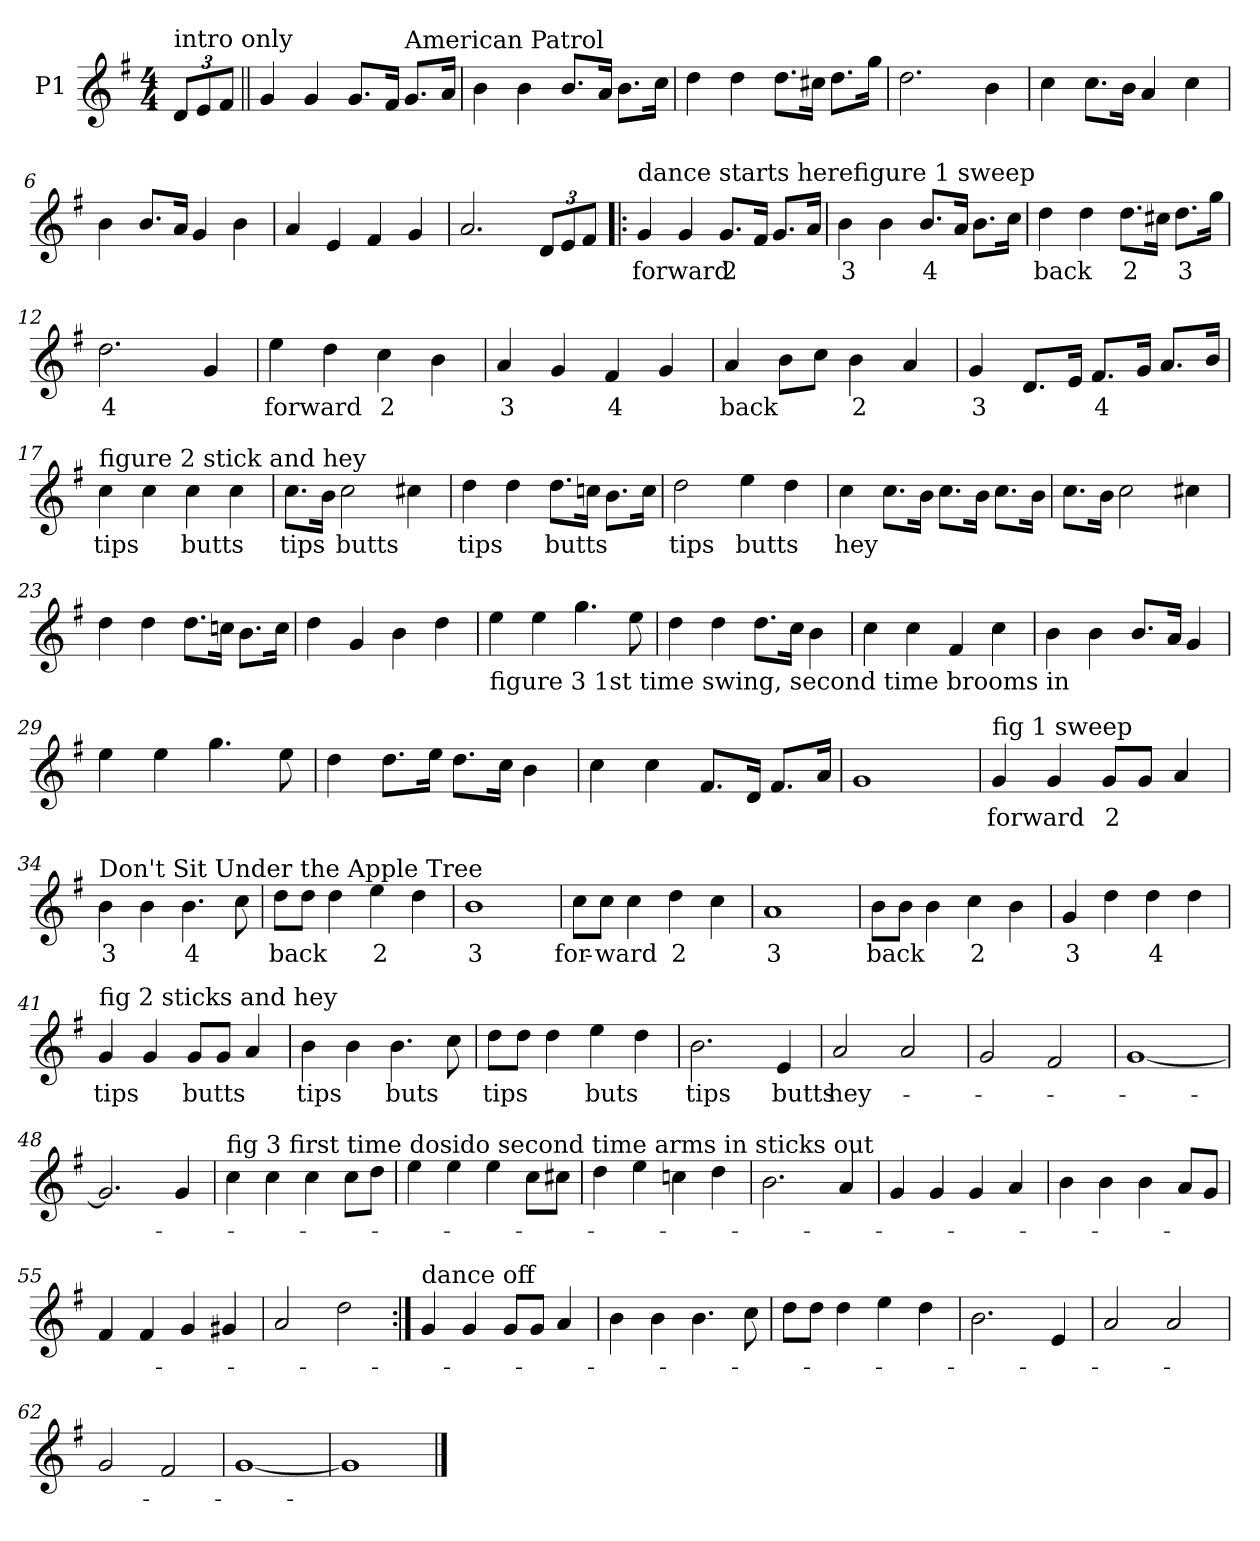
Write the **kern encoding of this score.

**kern	**text
*part1	*part1
*staff1	*staff1
*I"P1	*
*clefG2	*
*k[f#]	*
*G:	*
*M4/4	*
*Xbrackettup	*
=	=
!LO:TX:a:t=intro only	!
12d/L	.
12e/	.
12f#/J	.
=1||	=1||
4g/	.
4g/	.
8.g/L	.
16f#/Jk	.
!LO:TX:a:t=American Patrol	!
8.g/L	.
16a/Jk	.
=2	=2
4b\	.
4b\	.
8.b/L	.
16a/Jk	.
8.b\L	.
16cc\Jk	.
=3	=3
4dd\	.
4dd\	.
8.dd\L	.
16cc#X\Jk	.
8.dd\L	.
16gg\Jk	.
=4	=4
2.dd\	.
4b\	.
=5	=5
4cc\	.
8.cc\L	.
16b\Jk	.
4a/	.
4cc\	.
!!LO:LB:g=z
=6	=6
4b\	.
8.b/L	.
16a/Jk	.
4g/	.
4b\	.
=7	=7
4a/	.
4e/	.
4f#/	.
4g/	.
=8	=8
2.a/	.
12d/L	.
12e/	.
12f#/J	.
=9!|:	=9!|:
!LO:TX:a:t=dance starts herefigure 1 sweep	!
!	!LO:LY:b
4g/	forward
4g/	.
!	!LO:LY:b
8.g/L	2
16f#/Jk	.
8.g/L	.
16a/Jk	.
=10	=10
!	!LO:LY:b
4b\	3
4b\	.
!	!LO:LY:b
8.b/L	4
16a/Jk	.
8.b\L	.
16cc\Jk	.
=11	=11
!	!LO:LY:b
4dd\	back
4dd\	.
!	!LO:LY:b
8.dd\L	2
16cc#X\Jk	.
!	!LO:LY:b
8.dd\L	3
16gg\Jk	.
!!LO:LB:g=z
=12	=12
!	!LO:LY:b
2.dd\	4
4g/	.
=13	=13
!	!LO:LY:b
4ee\	forward
4dd\	.
!	!LO:LY:b
4cc\	2
4b\	.
=14	=14
!	!LO:LY:b
4a/	3
4g/	.
!	!LO:LY:b
4f#/	4
4g/	.
=15	=15
!	!LO:LY:b
4a/	back
8b\L	.
8cc\J	.
!	!LO:LY:b
4b\	2
4a/	.
=16	=16
!	!LO:LY:b
4g/	3
8.d/L	.
16e/Jk	.
!	!LO:LY:b
8.f#/L	4
16g/Jk	.
8.a/L	.
16b/Jk	.
=17	=17
!LO:TX:a:t=figure 2 stick and hey	!
!	!LO:LY:b
4cc\	tips
4cc\	.
!	!LO:LY:b
4cc\	butts
4cc\	.
=18	=18
!	!LO:LY:b
8.cc\L	tips
16b\Jk	.
!	!LO:LY:b
2cc\	butts
4cc#X\	.
!!LO:LB:g=z
=19	=19
!	!LO:LY:b
4dd\	tips
4dd\	.
!	!LO:LY:b
8.dd\L	butts
16ccn\Jk	.
8.b\L	.
16cc\Jk	.
=20	=20
!	!LO:LY:b
2dd\	tips
!	!LO:LY:b
4ee\	butts
4dd\	.
=21	=21
!	!LO:LY:b
4cc\	hey
8.cc\L	.
16b\Jk	.
8.cc\L	.
16b\Jk	.
8.cc\L	.
16b\Jk	.
=22	=22
8.cc\L	.
16b\Jk	.
2cc\	.
4cc#X\	.
=23	=23
4dd\	.
4dd\	.
8.dd\L	.
16ccn\Jk	.
8.b\L	.
16cc\Jk	.
=24	=24
4dd\	.
4g/	.
4b\	.
4dd\	.
!!LO:LB:g=z
=25	=25
!LO:TX:b:t=figure 3 1st time swing, second time brooms in	!
4ee\	.
4ee\	.
4.gg\	.
8ee\	.
=26	=26
4dd\	.
4dd\	.
8.dd\L	.
16cc\Jk	.
4b\	.
=27	=27
4cc\	.
4cc\	.
4f#/	.
4cc\	.
=28	=28
4b\	.
4b\	.
8.b/L	.
16a/Jk	.
4g/	.
=29	=29
4ee\	.
4ee\	.
4.gg\	.
8ee\	.
=30	=30
4dd\	.
8.dd\L	.
16ee\Jk	.
8.dd\L	.
16cc\Jk	.
4b\	.
!!LO:LB:g=z
=31	=31
4cc\	.
4cc\	.
8.f#/L	.
16d/Jk	.
8.f#/L	.
16a/Jk	.
=32	=32
1g	.
=33	=33
!LO:TX:a:t=fig 1 sweep	!
!	!LO:LY:b
4g/	forward
4g/	.
!	!LO:LY:b
8g/L	2
8g/J	.
4a/	.
=34	=34
!LO:TX:a:t=Don't Sit Under the Apple Tree	!
!	!LO:LY:b
4b\	3
4b\	.
!	!LO:LY:b
4.b\	4
8cc\	.
=35	=35
!	!LO:LY:b
8dd\L	back
8dd\J	.
4dd\	.
!	!LO:LY:b
4ee\	2
4dd\	.
=36	=36
!	!LO:LY:b
1b	3
=37	=37
!	!LO:LY:b
8cc\L	for-
!	!LO:LY:b
8cc\J	-ward
4cc\	.
!	!LO:LY:b
4dd\	2
4cc\	.
!!LO:LB:g=z
=38	=38
!	!LO:LY:b
1a	3
=39	=39
!	!LO:LY:b
8b\L	back
8b\J	.
4b\	.
!	!LO:LY:b
4cc\	2
4b\	.
=40	=40
!	!LO:LY:b
4g/	3
4dd\	.
!	!LO:LY:b
4dd\	4
4dd\	.
=41	=41
!LO:TX:a:t=fig 2 sticks and hey	!
!	!LO:LY:b
4g/	tips
4g/	.
!	!LO:LY:b
8g/L	butts
8g/J	.
4a/	.
=42	=42
!	!LO:LY:b
4b\	tips
4b\	.
!	!LO:LY:b
4.b\	buts
8cc\	.
=43	=43
!	!LO:LY:b
8dd\L	tips
8dd\J	.
4dd\	.
!	!LO:LY:b
4ee\	buts
4dd\	.
=44	=44
!	!LO:LY:b
2.b\	tips
!	!LO:LY:b
4e/	butts
=45	=45
!	!LO:LY:b
2a/	hey-
2a/	.
!!LO:LB:g=z
=46	=46
2g/	.
2f#/	.
=47	=47
[1g	.
=48	=48
2.g/]	.
4g/	.
=49	=49
!LO:TX:a:t=fig 3 first time dosido  second time arms in sticks out	!
4cc\	.
4cc\	.
4cc\	.
8cc\L	.
8dd\J	.
=50	=50
4ee\	.
4ee\	.
4ee\	.
8cc\L	.
8cc#X\J	.
=51	=51
4dd\	.
4ee\	.
4ccn\	.
4dd\	.
=52	=52
2.b\	.
4a/	.
=53	=53
4g/	.
4g/	.
4g/	.
4a/	.
!!LO:LB:g=z
=54	=54
4b\	.
4b\	.
4b\	.
8a/L	.
8g/J	.
=55	=55
4f#/	.
4f#/	.
4g/	.
4g#X/	.
=56	=56
2a/	.
2dd\	.
=57:|!	=57:|!
!LO:TX:a:t=dance off	!
4g/	.
4g/	.
8g/L	.
8g/J	.
4a/	.
=58	=58
4b\	.
4b\	.
4.b\	.
8cc\	.
=59	=59
8dd\L	.
8dd\J	.
4dd\	.
4ee\	.
4dd\	.
=60	=60
2.b\	.
4e/	.
!!LO:PB:g=z
=61	=61
2a/	.
2a/	.
=62	=62
2g/	.
2f#/	.
=63	=63
[1g	.
=64	=64
1g]	.
==	==
*-	*-
